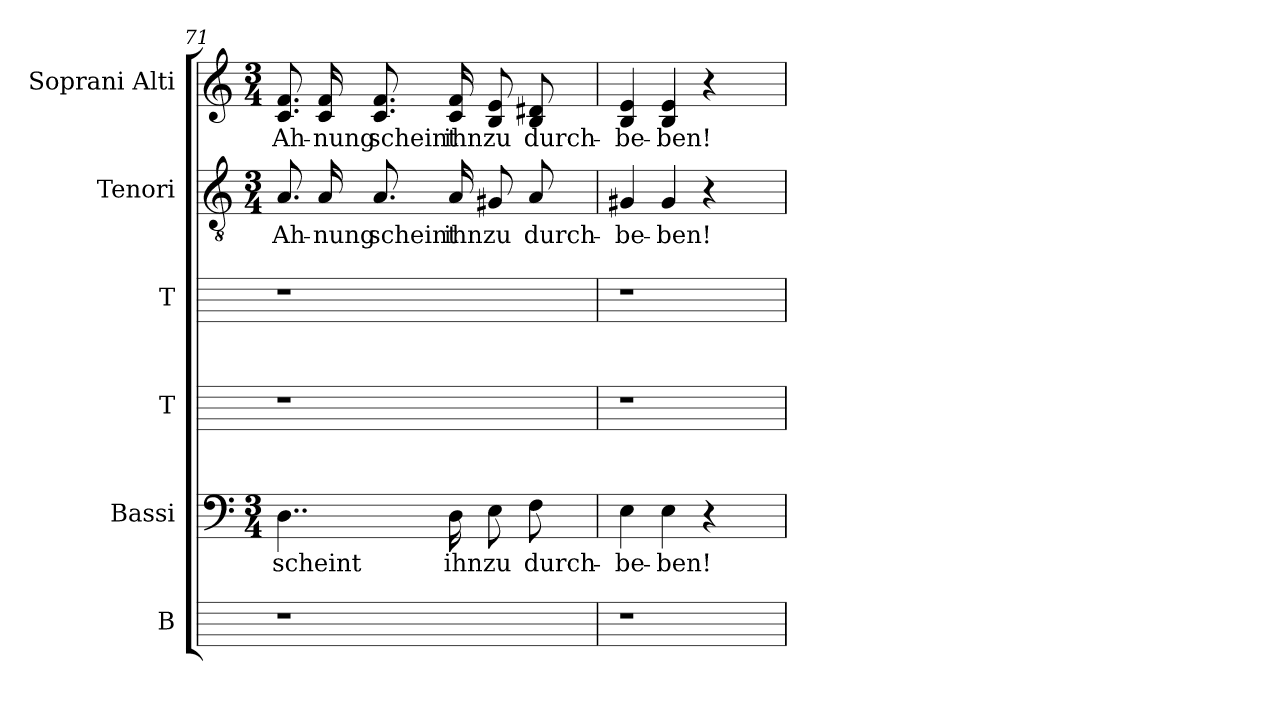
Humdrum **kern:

**kern	**kern	**text	**kern	**kern	**kern	**text	**kern	**text
*part6	*part5	*part5	*part4	*part3	*part2	*part2	*part1	*part1
*staff6	*staff5	*staff5	*staff4	*staff3	*staff2	*staff2	*staff1	*staff1
*I"B	*I"Bassi	*	*I"T	*I"T	*I"Tenori	*	*I"Soprani  Alti	*
*I'B	*I'B	*	*I'T	*I'T	*I'T	*	*I'S  A	*
*	*clefF4	*	*	*	*clefGv2	*	*clefG2	*
*	*k[]	*	*	*	*k[]	*	*k[]	*
*	*C:	*	*	*	*C:	*	*C:	*
*	*M3/4	*	*	*	*M3/4	*	*M3/4	*
=71	=71	=71	=71	=71	=71	=71	=71	=71
!	!	!LO:LY:b:cj	!	!	!	!LO:LY:b:cj	!	!LO:LY:b:cj
1r	4..D\	scheint	1r	1r	8.A/	Ah-	8.f/ 8.c/	Ah-
!	!	!	!	!	!	!LO:LY:b:cj	!	!LO:LY:b:cj
.	.	.	.	.	16A/	-nung	16f/ 16c/	-nung
!	!	!	!	!	!	!LO:LY:b:cj	!	!LO:LY:b:cj
.	.	.	.	.	8.A/	scheint	8.f/ 8.c/	scheint
!	!	!LO:LY:b:cj	!	!	!	!LO:LY:b:cj	!	!LO:LY:b:cj
.	16D\	ihn	.	.	16A/	ihn	16f/ 16c/	ihn
!	!	!LO:LY:b:cj	!	!	!	!LO:LY:b:cj	!	!LO:LY:b:cj
.	8E\	zu	.	.	8G#X/	zu	8e/ 8B/	zu
!	!	!LO:LY:b:cj	!	!	!	!LO:LY:b:cj	!	!LO:LY:b:cj
.	8F\	durch-	.	.	8A/	durch-	8d#X/ 8B/	durch-
.	4ryy	.	.	.	4ryy	.	4ryy	.
=72	=72	=72	=72	=72	=72	=72	=72	=72
!	!	!LO:LY:b	!	!	!	!LO:LY:b	!	!LO:LY:b
1r	4E\	-be-	1r	1r	4G#X/	-be-	4e/ 4B/	-be-
!	!	!LO:LY:b:cj	!	!	!	!LO:LY:b:cj	!	!LO:LY:b:cj
.	4E\	-ben!	.	.	4G#/	-ben!	4e/ 4B/	-ben!
.	4r	.	.	.	4r	.	4r	.
.	4ryy	.	.	.	4ryy	.	4ryy	.
=	=	=	=	=	=	=	=	=
*-	*-	*-	*-	*-	*-	*-	*-	*-
